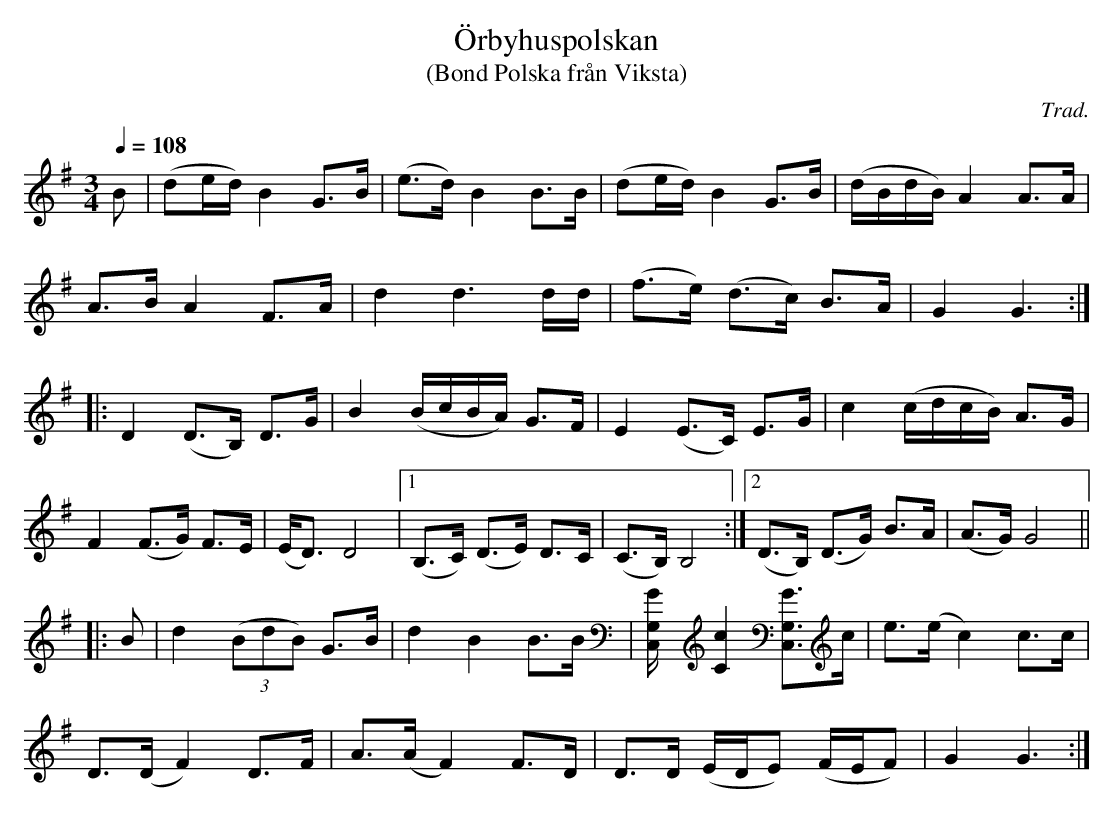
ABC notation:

X:1
T: \"Orbyhuspolskan
T: (Bond Polska fr\aan Viksta)
C: Trad.
M: 3/4
L: 1/16
Q: 1/4=108
K: G
B2 |\
(d2ed) B4 G3B | (e3d) B4 B3B | (d2ed) B4 G3B | (dBdB) A4 A3A |
A3B A4 F3A | d4 d6 dd | (f3e) (d3c) B3A | G4 G6 :|
|:\
D4 (D3B,) D3G | B4 (BcBA) G3F | E4 (E3C) E3G | c4 (cdcB) A3G |
F4 (F3G) F3E | (ED3) D8 |[1 (B,3C) (D3E) D3C | (C3B,) B,8 :|[2 (D3B,) (D3G) B3A | (A3G) G8 ||
|: B2 |\
d4 (3(B2d2B2) G3B | d4 B4 B3B | [G4G,4C,] [c4C4] [G3G,3C,3]c | e3(e c4) c3c |
D3(D F4) D3F | A3(A F4) F3D | D3D (EDE2) (FEF2) | G4 G6 :|
